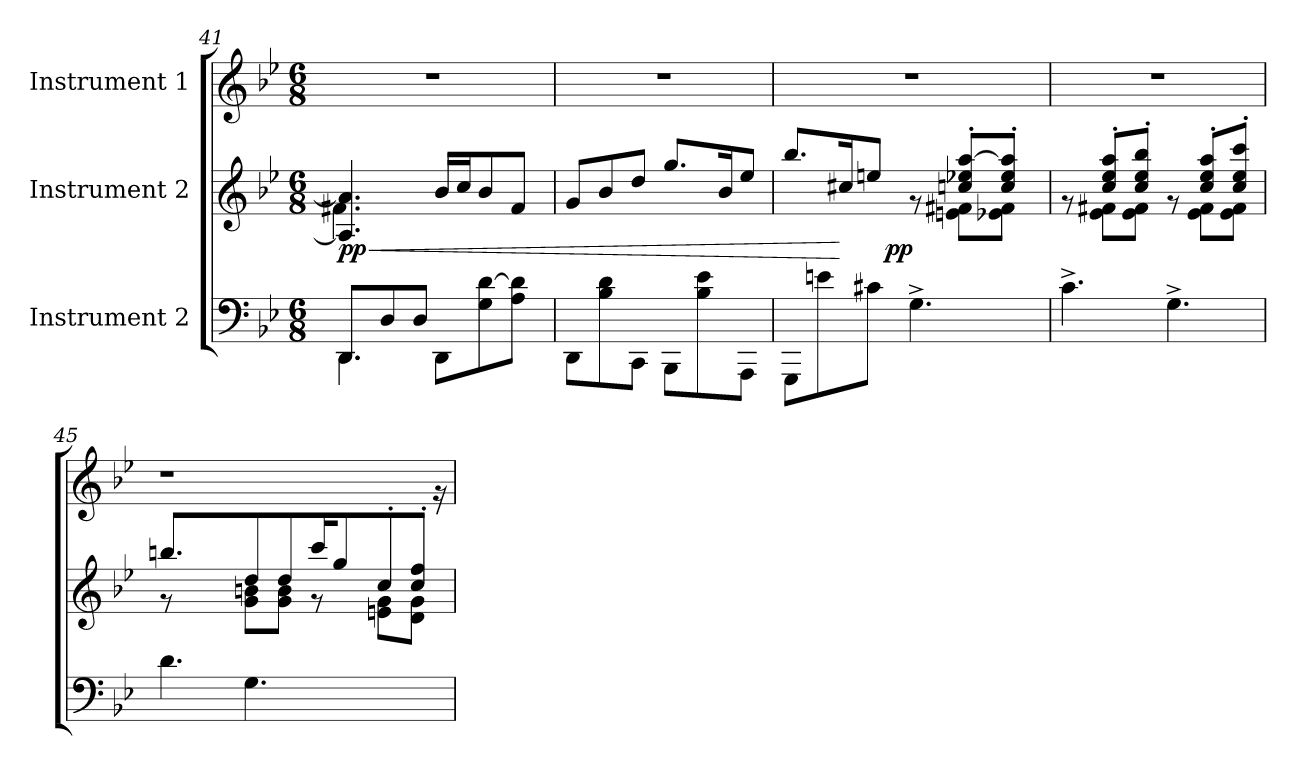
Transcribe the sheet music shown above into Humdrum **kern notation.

**kern	**kern	**dynam	**kern
*part3	*part2	*part2	*part1
*staff3	*staff2	*staff2	*staff1
*I"Instrument 2	*I"Instrument 2	*	*I"Instrument 1
*clefF4	*clefG2	*	*clefG2
*k[b-e-]	*k[b-e-]	*	*k[b-e-]
*B-:	*B-:	*	*B-:
*M6/8	*M6/8	*	*M6/8
=41	=41	=41	=41
*^	*	*	*
!	!	!LO:TX:a:t=a tempo	!	!
!	!	!	!LO:HP:b	!
*	*	*^	*	*
!	!	!	!	!LO:DY:n=1:b	!
8.DD/L	4.DD\	4.A/] 4.a/]	4.f#X\	< pp	2.r
8D/	.	.	.	.	.
8D/J	.	.	.	.	.
.	8DD\L	16b-/L	4.ryy	.	.
4ryy	.	16cc/	.	.	.
.	8G\ [<8d\	8b-/	.	.	.
.	8A\ 8d\]J	8f#/J	.	.	.
16ryy	.	.	.	.	.
*v	*v	*	*	*	*
*	*v	*v	*	*
=42	=42	=42	=42
8DD\L	8g/L	.	2.r
8d\ 8B-\	8b-/	.	.
8CC\J	8dd/J	.	.
8BBB-\L	8.gg/L	.	.
8B-\ 8e-\	.	.	.
.	16b-/	.	.
8AAA\J	8ee-/J	.	.
=43	=43	=43	=43
*	*^	*	*
*	*	*^	*	*
8GGG\L	8.bb-/L	2ryy	4ryy	.	2.r
8en\	.	.	.	.	.
.	16cc#X/	.	.	[	.
8c#X\J	8een/J	.	32.ryy	.	.
!	!	!	!	!LO:DY:b	!
.	.	.	4ryy	pp	.
4.G^>\	8rg	.	.	.	.
.	[>8aa/'> 8ee-X/'> 8ccn/'>L	8e\ 8f#X\L	.	.	.
.	.	.	8ryy	.	.
.	8aa/]'> 8ee-/'> 8cc/'>J	8e-X\ 8f#\J	.	.	.
.	.	.	16ryy	.	.
.	.	.	64ryy	.	.
*	*	*v	*v	*	*
=44	=44	=44	=44	=44
4.c^<\	8rg	8ryy	.	2.r
.	8ee-/'> 8cc/'> 8aa/'>L	8e-\ 8f#X\L	.	.
.	8bb-/'> 8ee-/'> 8cc/'>J	8e-\ 8f#\J	.	.
4.G^<\	8rg	8ryy	.	.
.	8aa/'> 8cc/'> 8ee-/'>L	8e-\ 8f#\L	.	.
.	8ee-/'> 8cc/'> 8ccc/'>J	8e-\ 8f#\J	.	.
!!LO:PB:g=z
=45	=45	=45	=45	=45
4.d\	4.bbn/	8rf	.	1r
.	.	4ryy	.	.
4.G\	8dd/L	8g\ 8bn\L	.	.
.	8dd/J	8b\ 8g\J	.	.
.	16ccc/L	8rf	.	.
.	8gg/	.	.	.
4ryy	.	16ryy	.	.
.	8cc'>/J	8en\ 8g\L	.	.
.	8cc/'> 8ff/'>J	8d\ 8g\J	.	.
16ryy	.	.	.	16rf
*	*v	*v	*	*
=	=	=	=
*-	*-	*-	*-
